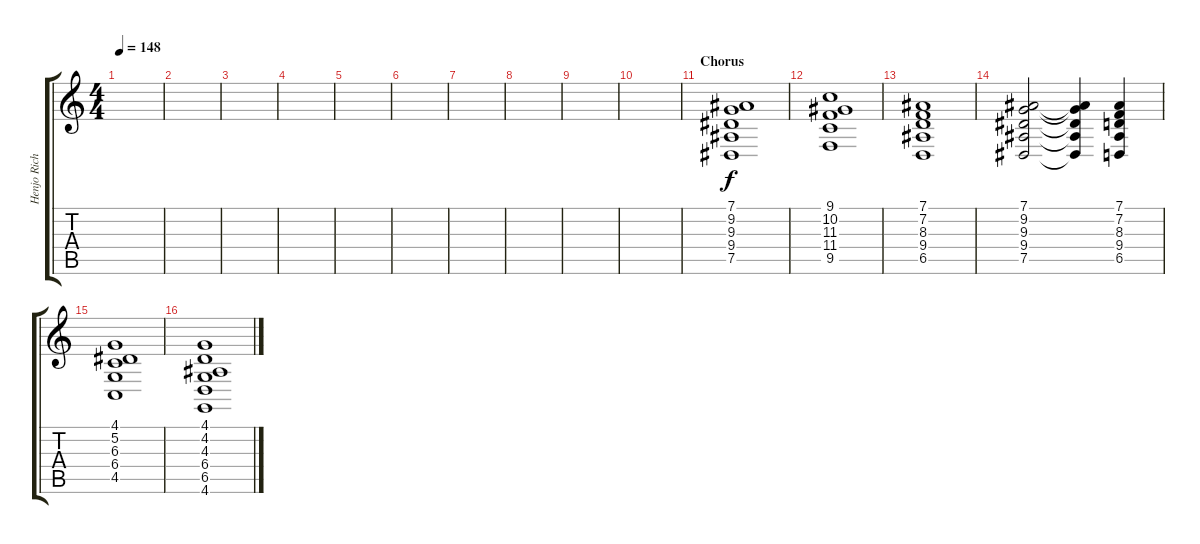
\track ("Henjo Richter<Keyboard>" "Henjo Rich") {instrument stringensemble1}
\staff {score tabs}
\tuning (Eb4 Bb3 Gb3 Db3 Ab2 Eb2) {hide}
\ts (4 4)
\tempo 148
\clef g2
\ks c
|
|
|
|
|
|
|
|
|
|
\section ("" "Chorus")
(7.1 9.2 9.3 9.4 7.5).1 |
(9.1 10.2 11.3 11.4 9.5).1 |
(7.1 7.2 8.3 9.4 6.5).1 |
(7.1 9.2 9.3 9.4 7.5).2 (7.1{t} 9.2{t} 9.3{t} 9.4{t} 7.5{t}).4 (7.1 7.2 8.3 9.4 6.5).4 |
(4.1 5.2 6.3 6.4 4.5).1 |
(4.1 4.2 4.3 6.4 6.5 4.6).1
